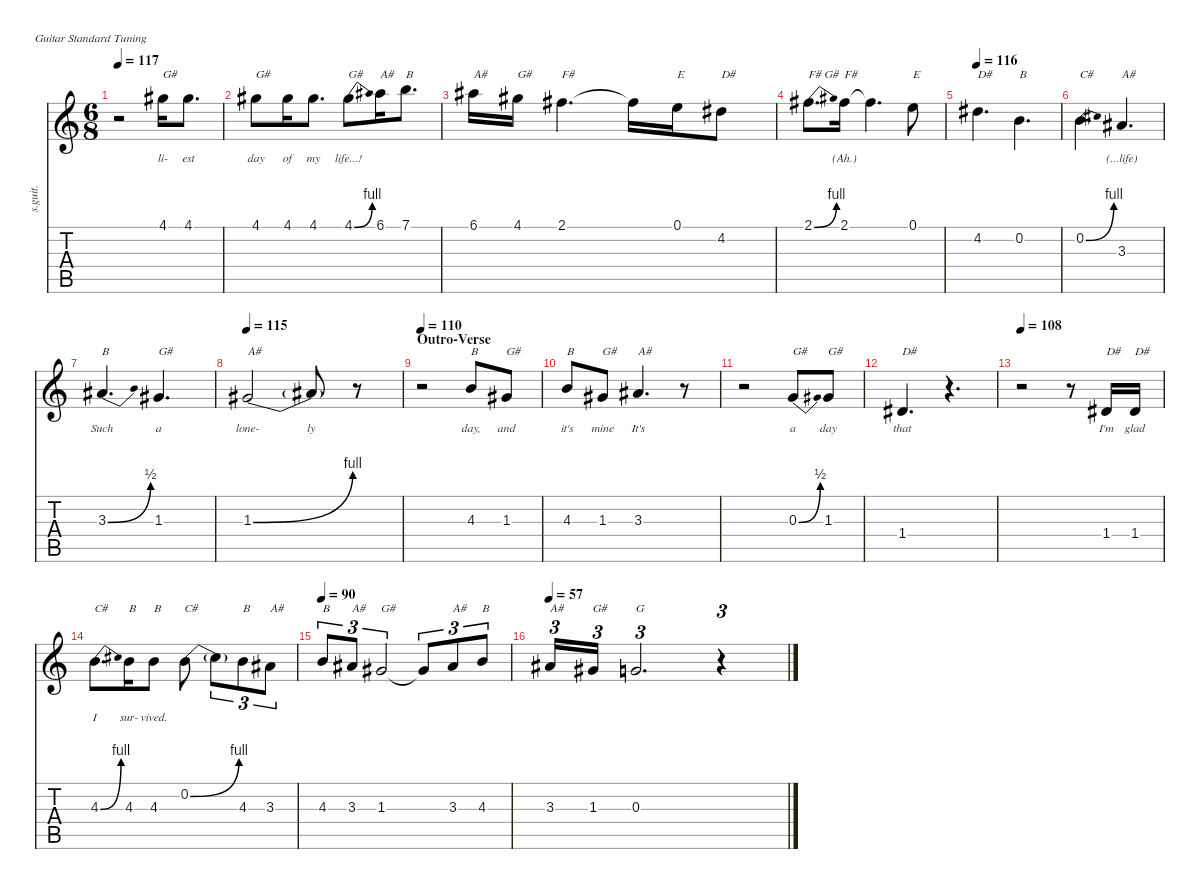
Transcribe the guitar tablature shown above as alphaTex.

\defaultSystemsLayout 4
\hideDynamics
\bracketExtendMode nobrackets
\track ("Daron Malakian - Vocals" "s.guit.") {instrument tenorsax}
\staff {score tabs}
\tuning (E4 B3 G3 D3 A2 E2)
\displaytranspose 12
\ts (6 8)
\tempo 117
\clef g2
\ks c
r.2{dy fff} 4.1{acc #}.16{txt "G#" lyrics (0 "li-") lyrics (1 "") lyrics (2 "") lyrics (3 "") lyrics (4 "")} 4.1{acc #}.8{d lyrics (0 "est") lyrics (1 "") lyrics (2 "") lyrics (3 "") lyrics (4 "")} |
4.1{acc #}.8{txt "G#" lyrics (0 "day") lyrics (1 "") lyrics (2 "") lyrics (3 "") lyrics (4 "")} 4.1{acc #}.16{lyrics (0 "of") lyrics (1 "") lyrics (2 "") lyrics (3 "") lyrics (4 "")} 4.1{acc #}.8{d lyrics (0 "my") lyrics (1 "") lyrics (2 "") lyrics (3 "") lyrics (4 "")} 4.1{be (bend 0 0 60 4) acc #}.8{txt "G#" lyrics (0 "life...!") lyrics (1 "") lyrics (2 "") lyrics (3 "") lyrics (4 "")} 6.1{acc #}.16{txt "A#" lyrics (0 "") lyrics (1 "") lyrics (2 "") lyrics (3 "") lyrics (4 "")} 7.1.8{d txt "B" lyrics (0 "") lyrics (1 "") lyrics (2 "") lyrics (3 "") lyrics (4 "")} |
6.1{acc #}.16{txt "A#" lyrics (0 "") lyrics (1 "") lyrics (2 "") lyrics (3 "") lyrics (4 "")} 4.1{acc #}.16{txt "G#" lyrics (0 "") lyrics (1 "") lyrics (2 "") lyrics (3 "") lyrics (4 "")} 2.1{acc #}.4{d txt "F#" lyrics (0 "") lyrics (1 "") lyrics (2 "") lyrics (3 "") lyrics (4 "")} 2.1{t}.16{lyrics (0 "") lyrics (1 "") lyrics (2 "") lyrics (3 "") lyrics (4 "")} 0.1.16{txt "E" lyrics (0 "") lyrics (1 "") lyrics (2 "") lyrics (3 "") lyrics (4 "")} 4.2{acc #}.8{txt "D#" lyrics (0 "") lyrics (1 "") lyrics (2 "") lyrics (3 "") lyrics (4 "")} |
2.1{be (bend 0 0 19.8 4) acc #}.8{d txt "F# G#" lyrics (0 "") lyrics (1 "") lyrics (2 "") lyrics (3 "") lyrics (4 "")} 2.1{acc #}.16{txt "F#" lyrics (0 "(Ah.)") lyrics (1 "") lyrics (2 "") lyrics (3 "") lyrics (4 "")} 2.1{t}.4{d lyrics (0 "") lyrics (1 "") lyrics (2 "") lyrics (3 "") lyrics (4 "")} 0.1.8{txt "E" lyrics (0 "") lyrics (1 "") lyrics (2 "") lyrics (3 "") lyrics (4 "")} |
\tempo 116
4.2{acc #}.4{d txt "D#" lyrics (0 "") lyrics (1 "") lyrics (2 "") lyrics (3 "") lyrics (4 "")} 0.2.4{d txt "B" lyrics (0 "") lyrics (1 "") lyrics (2 "") lyrics (3 "") lyrics (4 "")} |
0.2{be (bend 0 0 10.2 4)}.4{d txt "C#" lyrics (0 "") lyrics (1 "") lyrics (2 "") lyrics (3 "") lyrics (4 "")} 3.3{acc #}.4{d txt "A#" lyrics (0 "(...life)") lyrics (1 "") lyrics (2 "") lyrics (3 "") lyrics (4 "")} |
3.3{be (bend 0 0 10.2 2) acc #}.4{d txt "B" lyrics (0 "Such") lyrics (1 "") lyrics (2 "") lyrics (3 "") lyrics (4 "")} 1.3{acc #}.4{d txt "G#" lyrics (0 "a") lyrics (1 "") lyrics (2 "") lyrics (3 "") lyrics (4 "")} |
\tempo 115
1.3{be (bend 0 0 4.8 4) acc #}.2{txt "A#" lyrics (0 "lone-") lyrics (1 "") lyrics (2 "") lyrics (3 "") lyrics (4 "")} 1.3{t}.8{lyrics (0 "ly") lyrics (1 "") lyrics (2 "") lyrics (3 "") lyrics (4 "")} r.8 |
\section ("" "Outro-Verse")
\tempo 110
r.2 4.3.8{txt "B" lyrics (0 "day,") lyrics (1 "") lyrics (2 "") lyrics (3 "") lyrics (4 "")} 1.3{acc #}.8{txt "G#" lyrics (0 "and") lyrics (1 "") lyrics (2 "") lyrics (3 "") lyrics (4 "")} |
4.3.8{txt "B" lyrics (0 "it's") lyrics (1 "") lyrics (2 "") lyrics (3 "") lyrics (4 "")} 1.3{acc #}.8{txt "G#" lyrics (0 "mine") lyrics (1 "") lyrics (2 "") lyrics (3 "") lyrics (4 "")} 3.3{acc #}.4{d txt "A#" lyrics (0 "It's") lyrics (1 "") lyrics (2 "") lyrics (3 "") lyrics (4 "")} r.8 |
r.2 0.3{be (bend 0 0 19.8 2)}.8{txt "G#" lyrics (0 "a") lyrics (1 "") lyrics (2 "") lyrics (3 "") lyrics (4 "")} 1.3{acc #}.8{txt "G#" lyrics (0 "day") lyrics (1 "") lyrics (2 "") lyrics (3 "") lyrics (4 "")} |
1.4{acc #}.4{d txt "D#" lyrics (0 "that") lyrics (1 "") lyrics (2 "") lyrics (3 "") lyrics (4 "")} r.4{d} |
\tempo 108
r.2 r.8 1.4{acc #}.16{txt "D#" lyrics (0 "I'm") lyrics (1 "") lyrics (2 "") lyrics (3 "") lyrics (4 "")} 1.4{acc #}.16{txt "D#" lyrics (0 "glad") lyrics (1 "") lyrics (2 "") lyrics (3 "") lyrics (4 "")} |
4.3{be (bend 0 0 15 4)}.8{d txt "C#" lyrics (0 "I") lyrics (1 "") lyrics (2 "") lyrics (3 "") lyrics (4 "")} 4.3.16{txt "B" lyrics (0 "sur-") lyrics (1 "") lyrics (2 "") lyrics (3 "") lyrics (4 "")} 4.3.8{txt "B" lyrics (0 "vived.") lyrics (1 "") lyrics (2 "") lyrics (3 "") lyrics (4 "")} 0.2{be (bend 0 0 10.2 4)}.8{txt "C#" lyrics (0 "") lyrics (1 "") lyrics (2 "") lyrics (3 "") lyrics (4 "")} 0.2{t}.8{tu (3 2) lyrics (0 "") lyrics (1 "") lyrics (2 "") lyrics (3 "") lyrics (4 "")} 4.3.8{tu (3 2) txt "B" lyrics (0 "") lyrics (1 "") lyrics (2 "") lyrics (3 "") lyrics (4 "")} 3.3{acc #}.8{tu (3 2) txt "A#" lyrics (0 "") lyrics (1 "") lyrics (2 "") lyrics (3 "") lyrics (4 "")} |
\tempo 90
4.3.8{tu (3 2) txt "B" lyrics (0 "") lyrics (1 "") lyrics (2 "") lyrics (3 "") lyrics (4 "")} 3.3{acc #}.8{tu (3 2) txt "A#" lyrics (0 "") lyrics (1 "") lyrics (2 "") lyrics (3 "") lyrics (4 "")} 1.3{acc #}.2{tu (3 2) txt "G#" lyrics (0 "") lyrics (1 "") lyrics (2 "") lyrics (3 "") lyrics (4 "")} 1.3{t}.8{tu (3 2) lyrics (0 "") lyrics (1 "") lyrics (2 "") lyrics (3 "") lyrics (4 "")} 3.3{acc #}.8{tu (3 2) txt "A#" lyrics (0 "") lyrics (1 "") lyrics (2 "") lyrics (3 "") lyrics (4 "")} 4.3.8{tu (3 2) txt "B" lyrics (0 "") lyrics (1 "") lyrics (2 "") lyrics (3 "") lyrics (4 "")} |
\tempo 57
3.3{acc #}.16{tu (3 2) txt "A#" lyrics (0 "") lyrics (1 "") lyrics (2 "") lyrics (3 "") lyrics (4 "")} 1.3{acc #}.16{tu (3 2) txt "G#" lyrics (0 "") lyrics (1 "") lyrics (2 "") lyrics (3 "") lyrics (4 "")} 0.3.2{d tu (3 2) txt "G" lyrics (0 "") lyrics (1 "") lyrics (2 "") lyrics (3 "") lyrics (4 "")} r.4{tu (3 2)}
